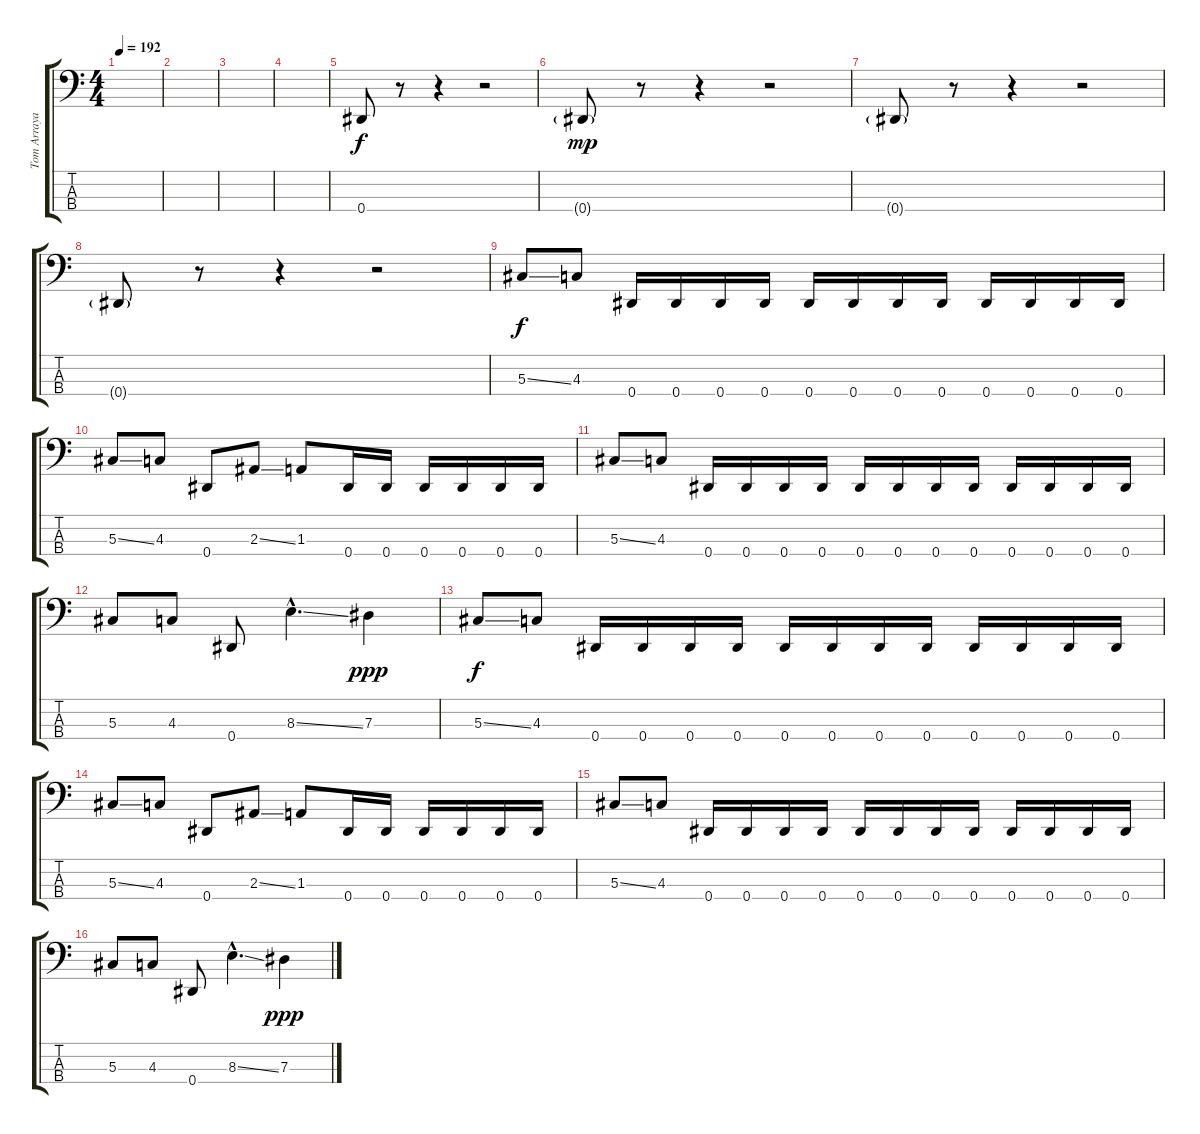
\track ("Tom Arraya" "Tom Arraya") {instrument electricbasspick}
\staff {score tabs}
\tuning (Gb2 Db2 Ab1 Eb1) {hide}
\ts (4 4)
\tempo 192
\clef f4
\ks c
|
|
|
|
0.4.8 r.8 r.4 r.2 |
0.4{g}.8{dy mp} r.8 r.4 r.2 |
0.4{g}.8 r.8 r.4 r.2 |
0.4{g}.8 r.8 r.4 r.2 |
5.3{ss}.8{dy f} 4.3.8 0.4.16 0.4.16 0.4.16 0.4.16 0.4.16 0.4.16 0.4.16 0.4.16 0.4.16 0.4.16 0.4.16 0.4.16 |
5.3{ss}.8 4.3.8 0.4.8 2.3{ss}.8 1.3.8 0.4.16 0.4.16 0.4.16 0.4.16 0.4.16 0.4.16 |
5.3{ss}.8 4.3.8 0.4.16 0.4.16 0.4.16 0.4.16 0.4.16 0.4.16 0.4.16 0.4.16 0.4.16 0.4.16 0.4.16 0.4.16 |
5.3.8 4.3.8 0.4.8 8.3{ss hac}.4{d} 7.3.4{dy ppp} |
5.3{ss}.8{dy f} 4.3.8 0.4.16 0.4.16 0.4.16 0.4.16 0.4.16 0.4.16 0.4.16 0.4.16 0.4.16 0.4.16 0.4.16 0.4.16 |
5.3{ss}.8 4.3.8 0.4.8 2.3{ss}.8 1.3.8 0.4.16 0.4.16 0.4.16 0.4.16 0.4.16 0.4.16 |
5.3{ss}.8 4.3.8 0.4.16 0.4.16 0.4.16 0.4.16 0.4.16 0.4.16 0.4.16 0.4.16 0.4.16 0.4.16 0.4.16 0.4.16 |
5.3.8 4.3.8 0.4.8 8.3{ss hac}.4{d} 7.3.4{dy ppp}
